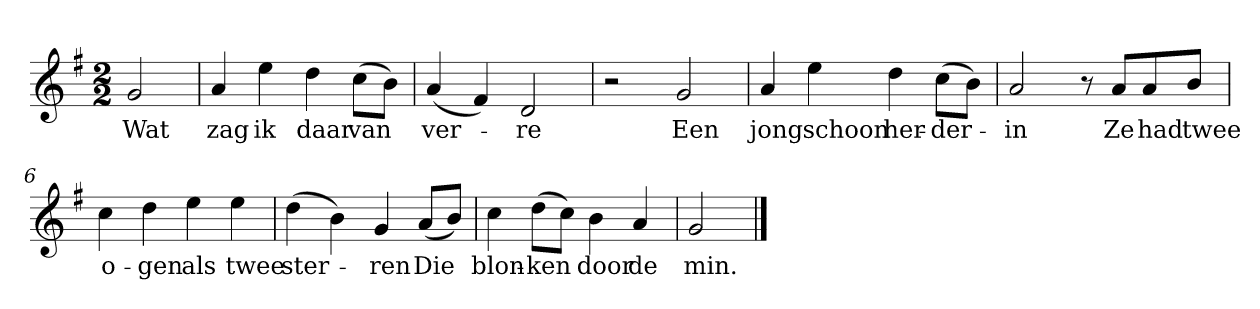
**kern	**text
*part1	*part1
*staff1	*staff1
*clefG2	*
*k[f#]	*
*G:	*
*M2/2	*
*MM120	*
=	=
2g	Wat
=1	=1
4a	zag
4ee	ik
4dd	daar
(8cc\L	van
8b\J)	.
=2	=2
(4a	ver-
4f#)	.
2d	-re
=3	=3
2r	.
2g	Een
=4	=4
4a	jong
4ee	schoon
4dd	her-
(8cc\L	-der-
8b\J)	.
=5	=5
2a	-in
8r	.
8a/L	Ze
8a/	had
8b/J	twee
=6	=6
4cc	o-
4dd	-gen
4ee	als
4ee	twee
=7	=7
(4dd	ster-
4b)	.
4g	-ren
(8a/L	Die
8b/J)	.
=8	=8
4cc	blon-
(8dd\L	-ken
8cc\J)	.
4b	door
4a	de
=9	=9
2g	min.
==	==
*-	*-
